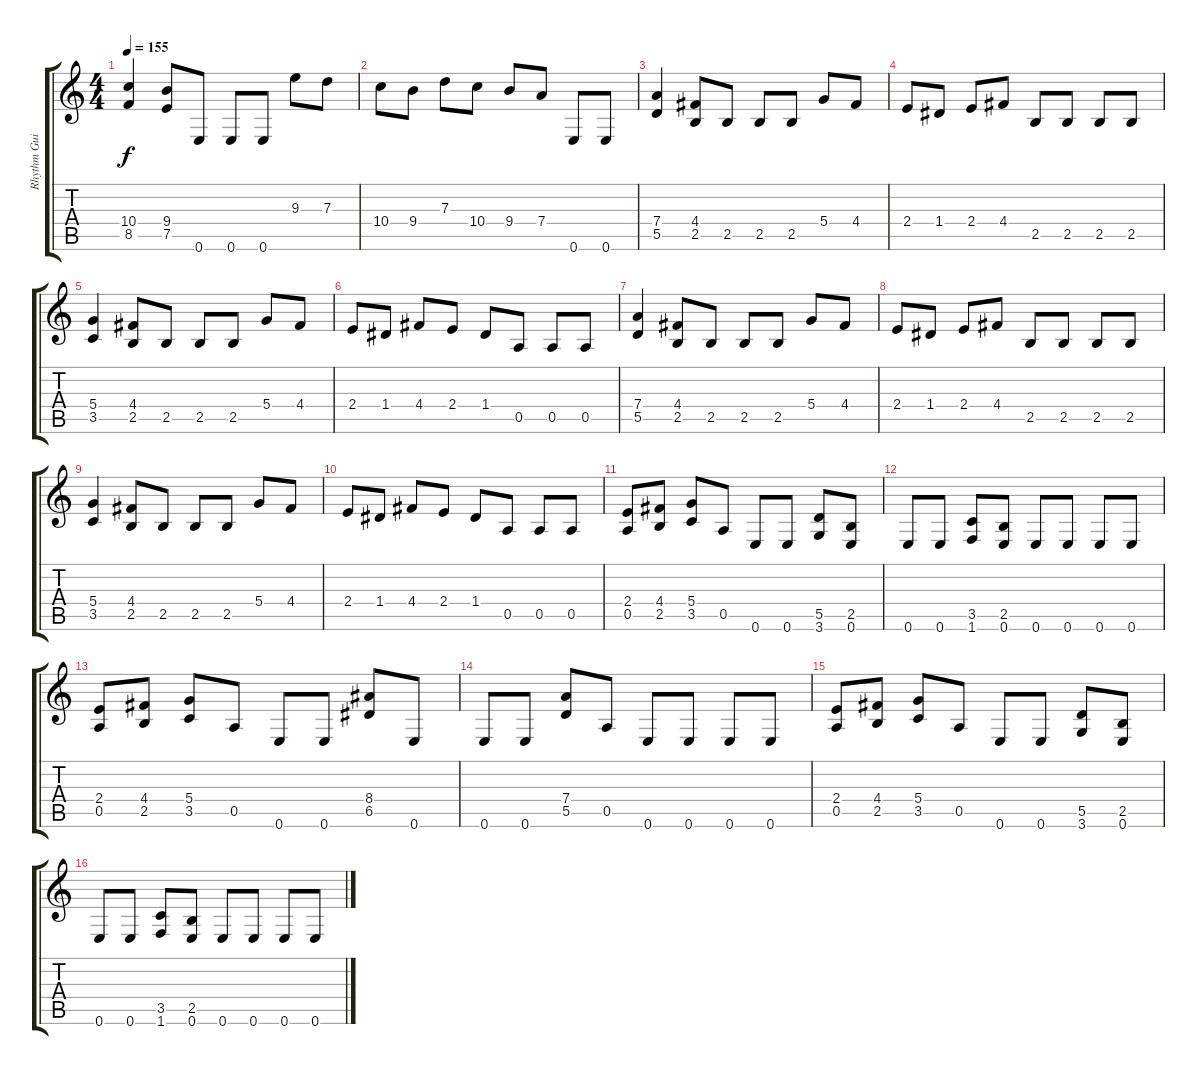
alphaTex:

\track ("Rhythm Guitar" "Rhythm Gui") {instrument distortionguitar}
\staff {score tabs}
\tuning (E4 B3 G3 D3 A2 E2) {hide}
\ts (4 4)
\tempo 155
\clef g2
\ks c
(10.4 8.5).4{dy f} (9.4 7.5).8 0.6.8 0.6.8 0.6.8 9.3.8 7.3.8 |
10.4.8 9.4.8 7.3.8 10.4.8 9.4.8 7.4.8 0.6.8 0.6.8 |
(7.4 5.5).4 (4.4 2.5).8 2.5.8 2.5.8 2.5.8 5.4.8 4.4.8 |
2.4.8 1.4.8 2.4.8 4.4.8 2.5.8 2.5.8 2.5.8 2.5.8 |
(5.4 3.5).4 (4.4 2.5).8 2.5.8 2.5.8 2.5.8 5.4.8 4.4.8 |
2.4.8 1.4.8 4.4.8 2.4.8 1.4.8 0.5.8 0.5.8 0.5.8 |
(7.4 5.5).4 (4.4 2.5).8 2.5.8 2.5.8 2.5.8 5.4.8 4.4.8 |
2.4.8 1.4.8 2.4.8 4.4.8 2.5.8 2.5.8 2.5.8 2.5.8 |
(5.4 3.5).4 (4.4 2.5).8 2.5.8 2.5.8 2.5.8 5.4.8 4.4.8 |
2.4.8 1.4.8 4.4.8 2.4.8 1.4.8 0.5.8 0.5.8 0.5.8 |
(2.4 0.5).8 (4.4 2.5).8 (5.4 3.5).8 0.5.8 0.6.8 0.6.8 (5.5 3.6).8 (2.5 0.6).8 |
0.6.8 0.6.8 (3.5 1.6).8 (2.5 0.6).8 0.6.8 0.6.8 0.6.8 0.6.8 |
(2.4 0.5).8 (4.4 2.5).8 (5.4 3.5).8 0.5.8 0.6.8 0.6.8 (8.4 6.5).8 0.6.8 |
0.6.8 0.6.8 (7.4 5.5).8 0.5.8 0.6.8 0.6.8 0.6.8 0.6.8 |
(2.4 0.5).8 (4.4 2.5).8 (5.4 3.5).8 0.5.8 0.6.8 0.6.8 (5.5 3.6).8 (2.5 0.6).8 |
0.6.8 0.6.8 (3.5 1.6).8 (2.5 0.6).8 0.6.8 0.6.8 0.6.8 0.6.8
